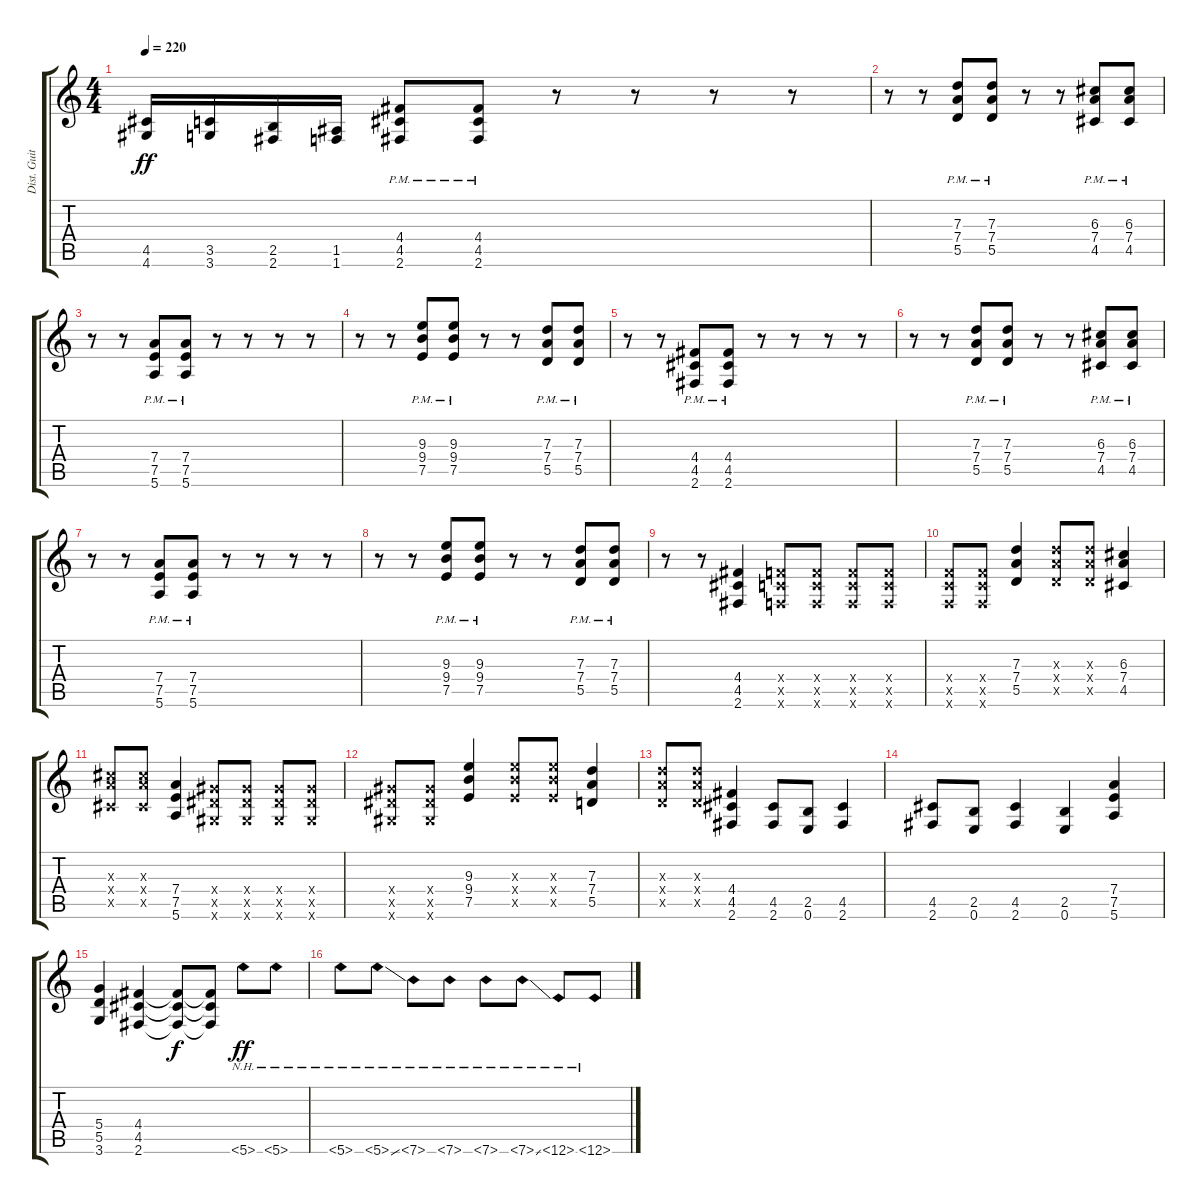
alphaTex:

\track ("Dist. Guitar 2" "Dist. Guit") {instrument overdrivenguitar}
\staff {score tabs}
\tuning (E4 B3 G3 D3 A2 E2) {hide}
\ts (4 4)
\tempo 220
\clef g2
\ks c
(4.5 4.6).16{dy ff} (3.5 3.6).16 (2.5 2.6).16 (1.5 1.6).16 (4.4{pm} 4.5{pm} 2.6{pm}).8 (4.4{pm} 4.5{pm} 2.6{pm}).8 r.8 r.8 r.8 r.8 |
r.8 r.8 (7.3{pm} 7.4{pm} 5.5{pm}).8 (7.3{pm} 7.4{pm} 5.5{pm}).8 r.8 r.8 (6.3{pm} 7.4{pm} 4.5{pm}).8 (6.3{pm} 7.4{pm} 4.5{pm}).8 |
r.8 r.8 (7.4{pm} 7.5{pm} 5.6{pm}).8 (7.4{pm} 7.5{pm} 5.6{pm}).8 r.8 r.8 r.8 r.8 |
r.8 r.8 (9.3{pm} 9.4{pm} 7.5{pm}).8 (9.3{pm} 9.4{pm} 7.5{pm}).8 r.8 r.8 (7.3{pm} 7.4{pm} 5.5{pm}).8 (7.3{pm} 7.4{pm} 5.5{pm}).8 |
r.8 r.8 (4.4{pm} 4.5{pm} 2.6{pm}).8 (4.4{pm} 4.5{pm} 2.6{pm}).8 r.8 r.8 r.8 r.8 |
r.8 r.8 (7.3{pm} 7.4{pm} 5.5{pm}).8 (7.3{pm} 7.4{pm} 5.5{pm}).8 r.8 r.8 (6.3{pm} 7.4{pm} 4.5{pm}).8 (6.3{pm} 7.4{pm} 4.5{pm}).8 |
r.8 r.8 (7.4{pm} 7.5{pm} 5.6{pm}).8 (7.4{pm} 7.5{pm} 5.6{pm}).8 r.8 r.8 r.8 r.8 |
r.8 r.8 (9.3{pm} 9.4{pm} 7.5{pm}).8 (9.3{pm} 9.4{pm} 7.5{pm}).8 r.8 r.8 (7.3{pm} 7.4{pm} 5.5{pm}).8 (7.3{pm} 7.4{pm} 5.5{pm}).8 |
r.8 r.8 (4.4 4.5 2.6).4 (3.4{x} 3.5{x} 1.6{x}).8 (3.4{x} 3.5{x} 1.6{x}).8 (3.4{x} 3.5{x} 1.6{x}).8 (3.4{x} 3.5{x} 1.6{x}).8 |
(3.4{x} 3.5{x} 1.6{x}).8 (3.4{x} 3.5{x} 1.6{x}).8 (7.3 7.4 5.5).4 (7.3{x} 7.4{x} 5.5{x}).8 (7.3{x} 7.4{x} 5.5{x}).8 (6.3 7.4 4.5).4 |
(6.3{x} 7.4{x} 4.5{x}).8 (6.3{x} 7.4{x} 4.5{x}).8 (7.4 7.5 5.6).4 (6.4{x} 6.5{x} 4.6{x}).8 (6.4{x} 6.5{x} 4.6{x}).8 (6.4{x} 6.5{x} 4.6{x}).8 (6.4{x} 6.5{x} 4.6{x}).8 |
(6.4{x} 6.5{x} 4.6{x}).8 (6.4{x} 6.5{x} 4.6{x}).8 (9.3 9.4 7.5).4 (9.3{x} 9.4{x} 7.5{x}).8 (9.3{x} 9.4{x} 7.5{x}).8 (7.3 7.4 5.5).4 |
(7.3{x} 7.4{x} 5.5{x}).8 (7.3{x} 7.4{x} 5.5{x}).8 (4.4 4.5 2.6).4 (4.5 2.6).8 (2.5 0.6).8 (4.5 2.6).4 |
(4.5 2.6).8 (2.5 0.6).8 (4.5 2.6).4 (2.5 0.6).4 (7.4 7.5 5.6).4 |
(5.4 5.5 3.6).4 (4.4 4.5 2.6).4 (4.4{t} 4.5{t} 2.6{t}).8{dy f} (4.4{t} 4.5{t} 2.6{t}).8 5.6{nh}.8{dy ff instrument guitarharmonics} 5.6{nh}.8 |
5.6{nh}.8 5.6{nh ss}.8 7.6{nh}.8 7.6{nh}.8 7.6{nh}.8 7.6{nh ss}.8 12.6{nh}.8 12.6{nh}.8
